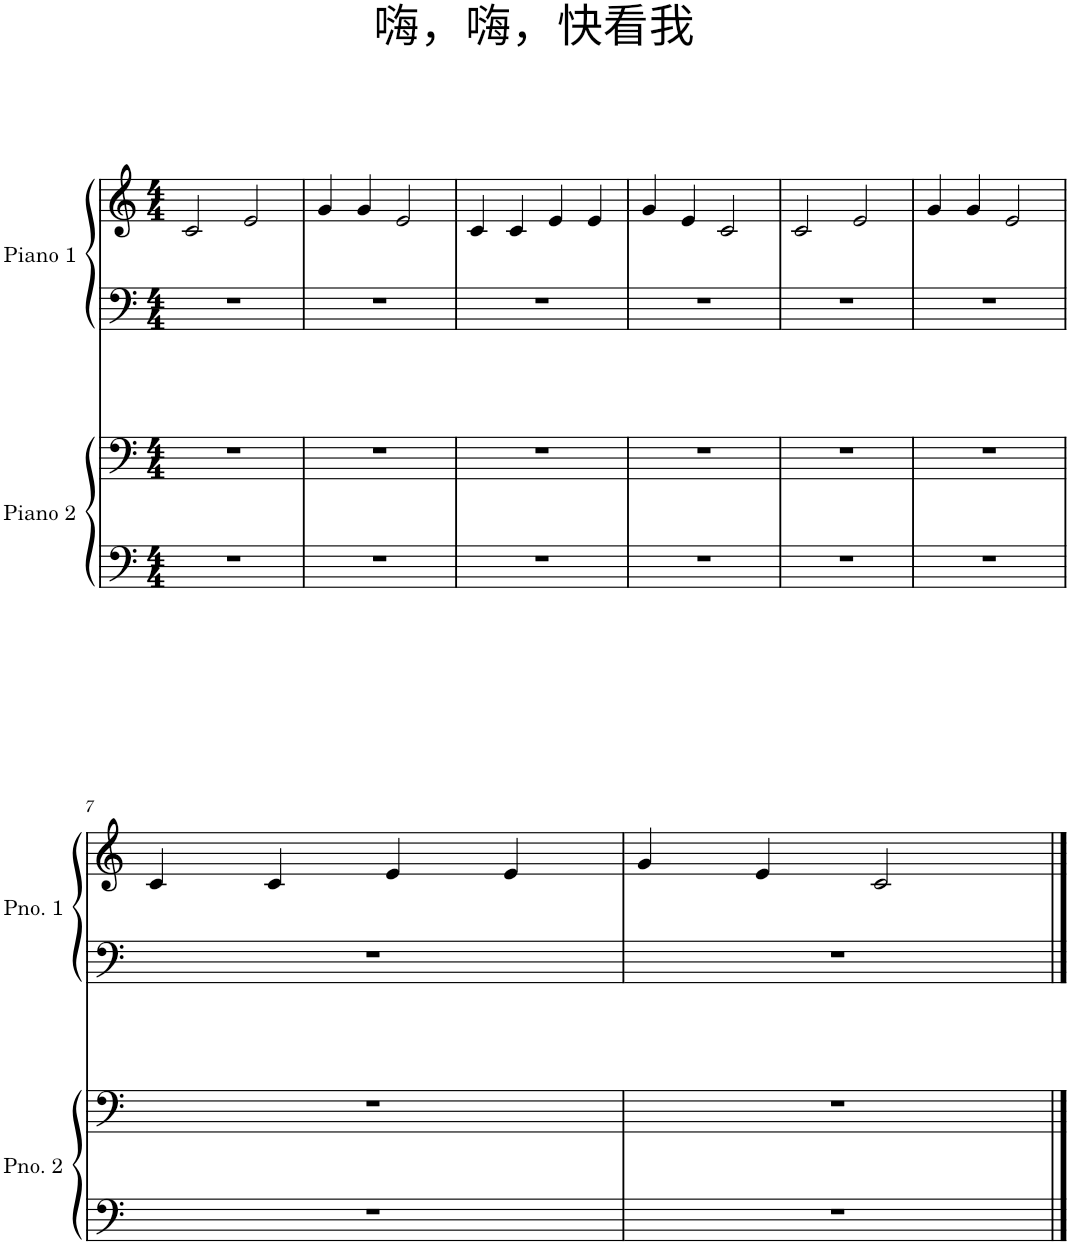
**kern	**kern	**kern	**kern
*part2	*part2	*part1	*part1
*staff4	*staff3	*staff2	*staff1
*I"Piano 2	*	*I"Piano 1	*
*I'Pno. 2	*	*I'Pno. 1	*
*clefF4	*clefF4	*clefF4	*clefG2
*k[]	*k[]	*k[]	*k[]
*M4/4	*M4/4	*M4/4	*M4/4
=1	=1	=1	=1
1r	1r	1r	2c/
.	.	.	2e/
=2	=2	=2	=2
1r	1r	1r	4g/
.	.	.	4g/
.	.	.	2e/
=3	=3	=3	=3
1r	1r	1r	4c/
.	.	.	4c/
.	.	.	4e/
.	.	.	4e/
=4	=4	=4	=4
1r	1r	1r	4g/
.	.	.	4e/
.	.	.	2c/
=5	=5	=5	=5
1r	1r	1r	2c/
.	.	.	2e/
=6	=6	=6	=6
1r	1r	1r	4g/
.	.	.	4g/
.	.	.	2e/
!!LO:LB:g=z
=7	=7	=7	=7
1r	1r	1r	4c/
.	.	.	4c/
.	.	.	4e/
.	.	.	4e/
=8	=8	=8	=8
1r	1r	1r	4g/
.	.	.	4e/
.	.	.	2c/
==	==	==	==
*-	*-	*-	*-
